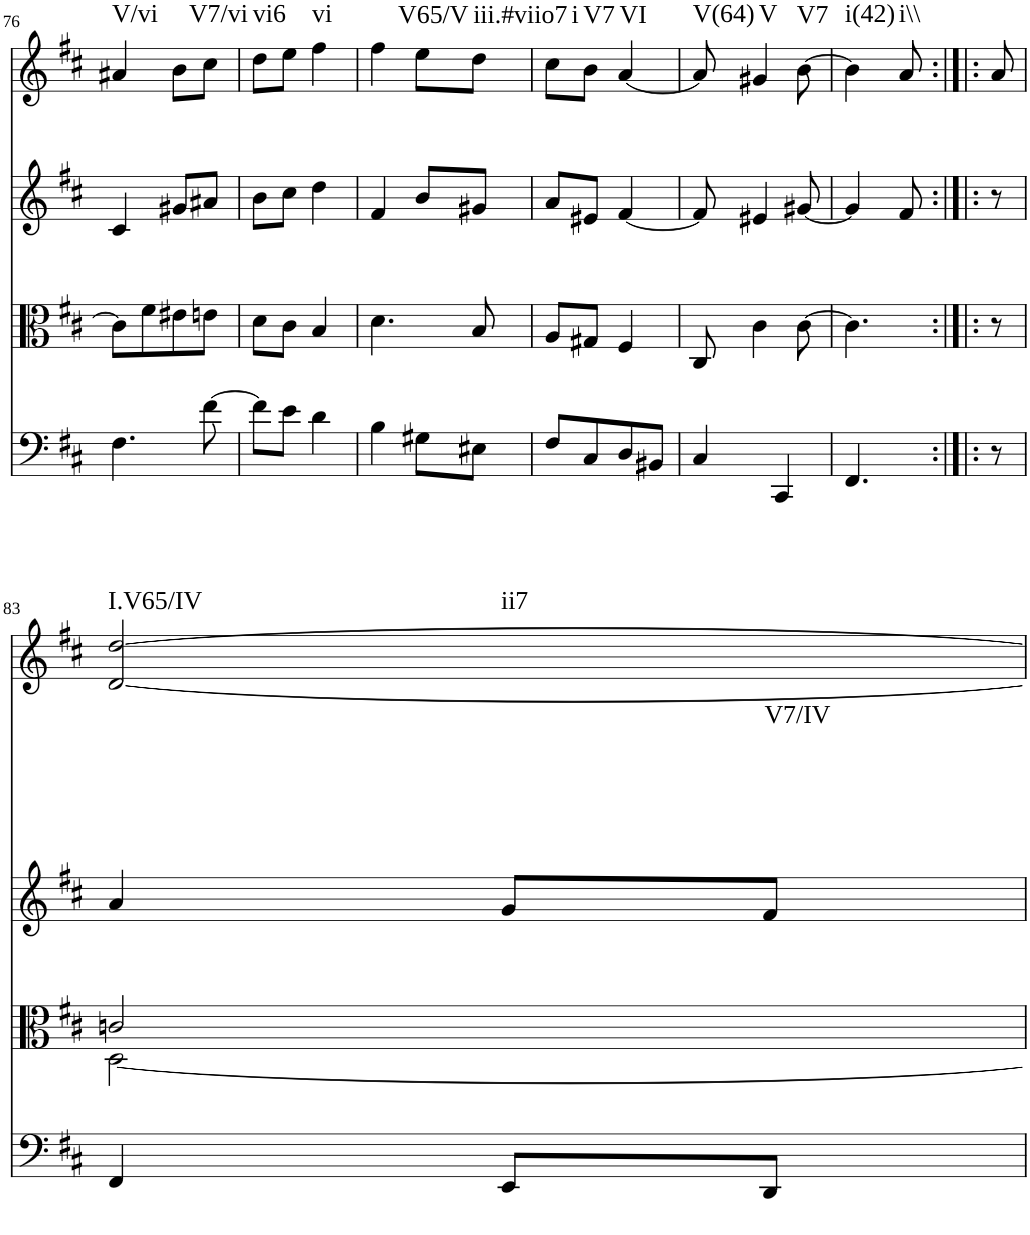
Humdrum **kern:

**kern	**kern	**kern	**harte	**kern	**harte
*part4	*part3	*part2	*part2	*part1	*part1
*staff4	*staff3	*staff2	*	*staff1	*
*I"Violoncello	*I"Viola	*I"Violin 2	*	*I"Violin 1	*
*I'Vc	*I'Vla	*I'Vln	*	*I'Vln	*
!!LO:PB:g=z
*clefF4	*clefC3	*clefG2	*	*clefG2	*
*k[f#c#]	*k[f#c#]	*k[f#c#]	*	*k[f#c#]	*
*D:	*D:	*D:	*	*D:	*
*M2/4	*M2/4	*M2/4	*	*M2/4	*
=76	=76	=76	=76	=76	=76
!	!	!	!	!	!LO:H:kt=V/vi
4.F#\	8c#\L]	4c#/	.	4a#X/	N
.	8f#\	.	.	.	.
.	8e#X\	8g#X/L	.	8b\L	.
!	!	!	!	!	!LO:H:kt=V7/vi
[8f#\	8en\J	8a#X/J	.	8cc#\J	N
=77	=77	=77	=77	=77	=77
!	!	!	!	!	!LO:H:kt=vi6
8f#\L]	8d\L	8b\L	.	8dd\L	N
8e\J	8c#\J	8cc#\J	.	8ee\J	.
!	!	!	!	!	!LO:H:kt=vi
4d\	4B/	4dd\	.	4ff#\	N
=78	=78	=78	=78	=78	=78
4B\	4.d\	4f#/	.	4ff#\	.
!	!	!	!	!	!LO:H:kt=V65/V
8G#X\L	.	8b/L	.	8ee\L	N
!	!	!	!	!	!LO:H:kt=iii.#viio7
8E#X\J	8B/	8g#X/J	.	8dd\J	N
=79	=79	=79	=79	=79	=79
!	!	!	!	!	!LO:H:kt=i
8F#/L	8A/L	8a/L	.	8cc#\L	N
!	!	!	!	!	!LO:H:kt=V7
8C#/	8G#X/J	8e#X/J	.	8b\J	N
!	!	!	!	!	!LO:H:kt=VI
8D/	4F#/	[4f#/	.	[4a/	N
8BB#X/J	.	.	.	.	.
=80	=80	=80	=80	=80	=80
!	!	!	!	!	!LO:H:kt=V(64)
4C#/	8C#/	8f#/]	.	8a/]	N
!	!	!	!	!	!LO:H:kt=V
.	4c#\	4e#X/	.	4g#X/	N
4CC#/	.	.	.	.	.
!	!	!	!	!	!LO:H:kt=V7
.	[8c#\	[8g#X/	.	[8b\	N
=81	=81	=81	=81	=81	=81
!	!	!	!	!	!LO:H:kt=i(42)
4.FF#/	4.c#\]	4g#/]	.	4b\]	N
!	!	!	!	!	!LO:H:kt=i\\
.	.	8f#/	.	8a/	N
=82:|!|:	=82:|!|:	=82:|!|:	=82:|!|:	=82:|!|:	=82:|!|:
8r	8r	8r	.	8a/	.
!!LO:LB:g=z
=83	=83	=83	=83	=83	=83
*	*^	*	*	*	*
!	!	!	!	!	!	!LO:H:n=1:kt=I.V65/IV
!	!	!	!	!	!	!LO:H:n=2:kt=ii7
4FF#/	2cn/	[2D\	4a/	.	[2d/ [2dd/	N N
8EE/L	.	.	8g/L	.	.	.
!	!	!	!	!LO:H:kt=V7/IV	!	!
8DD/J	.	.	8f#/J	N	.	.
*	*v	*v	*	*	*	*
=	=	=	=	=	=
*-	*-	*-	*-	*-	*-
